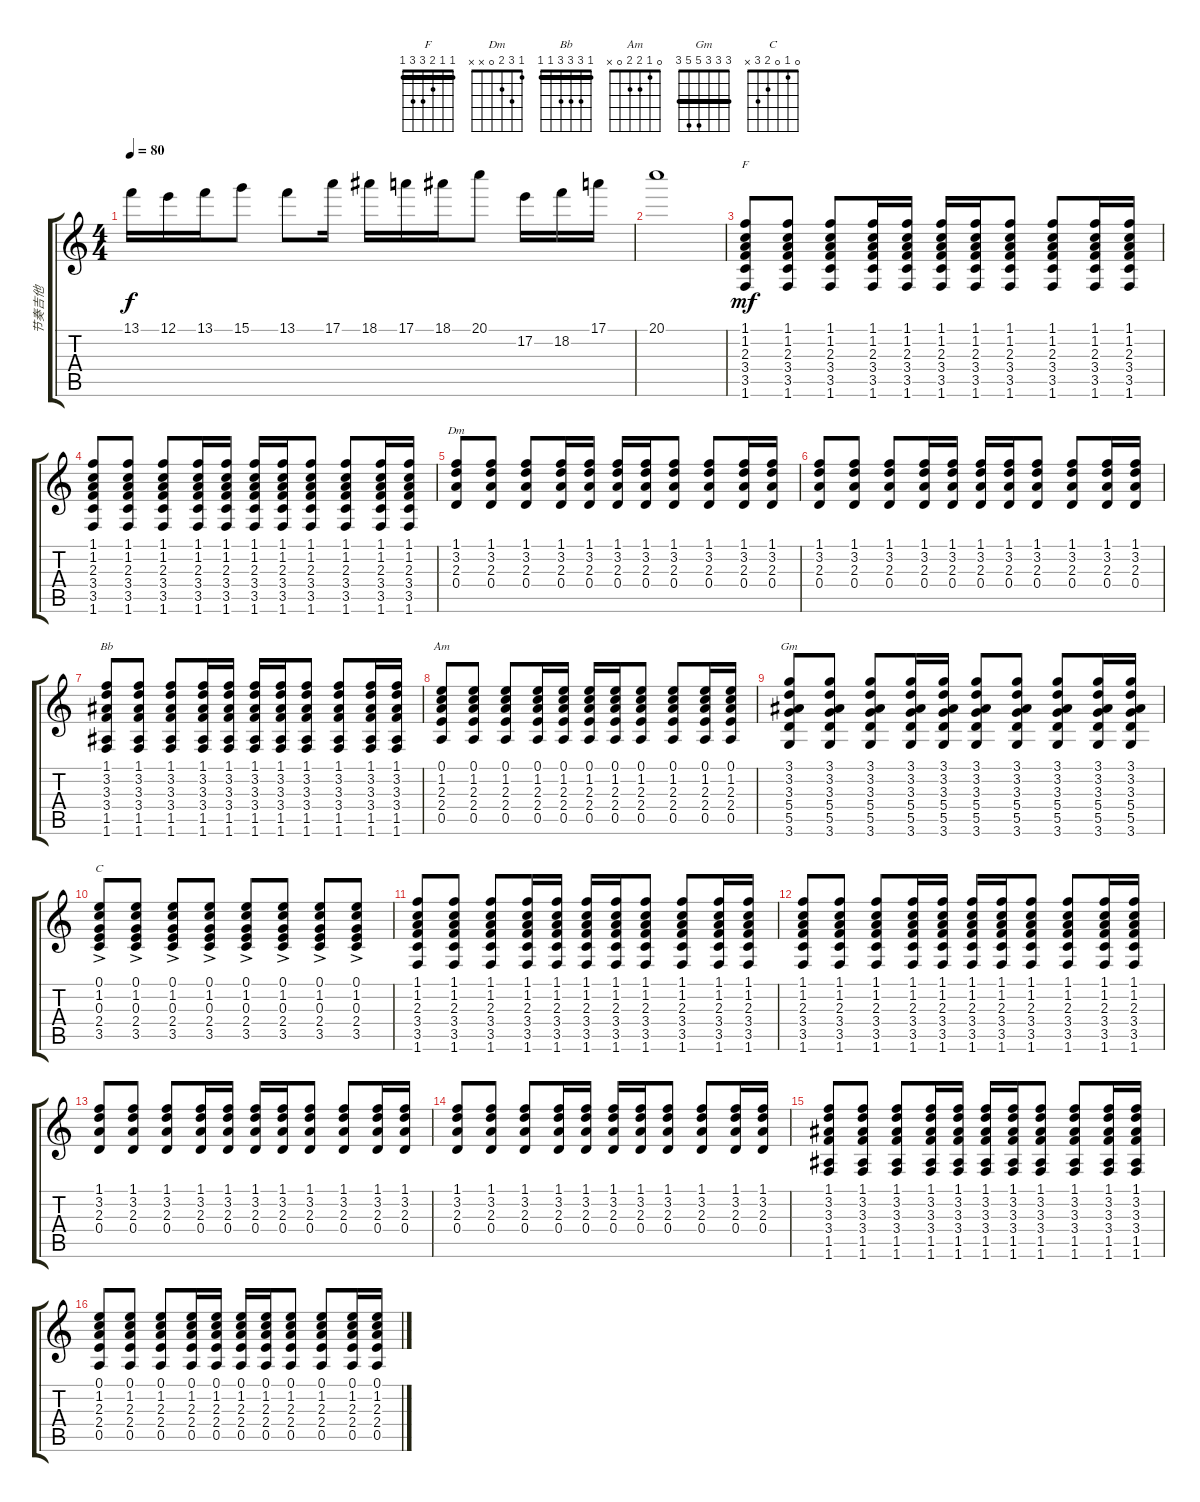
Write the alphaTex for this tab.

\track ("节奏吉他" "节奏吉他") {instrument acousticguitarsteel}
\staff {score tabs}
\tuning (E4 B3 G3 D3 A2 E2) {hide}
\chord ("F" 1 1 2 3 3 1) {barre 1}
\chord ("Dm" 1 3 2 0 x x)
\chord ("Bb" 1 3 3 3 1 1) {barre 1}
\chord ("Am" 0 1 2 2 0 x)
\chord ("Gm" 3 3 3 5 5 3) {barre 3}
\chord ("C" 0 1 0 2 3 x)
\ts (4 4)
\tempo 80
\clef g2
\ks c
13.1.16{dy f} 12.1.16 13.1.16 15.1.8 13.1.8 17.1.16 18.1.16 17.1.16 18.1.16 20.1.8 17.2.16 18.2.16 17.1.16 |
20.1.1 |
(1.1 1.2 2.3 3.4 3.5 1.6).8{ch "F" dy mf} (1.1 1.2 2.3 3.4 3.5 1.6).8 (1.1 1.2 2.3 3.4 3.5 1.6).8 (1.1 1.2 2.3 3.4 3.5 1.6).16 (1.1 1.2 2.3 3.4 3.5 1.6).16 (1.1 1.2 2.3 3.4 3.5 1.6).16 (1.1 1.2 2.3 3.4 3.5 1.6).16 (1.1 1.2 2.3 3.4 3.5 1.6).8 (1.1 1.2 2.3 3.4 3.5 1.6).8 (1.1 1.2 2.3 3.4 3.5 1.6).16 (1.1 1.2 2.3 3.4 3.5 1.6).16 |
(1.1 1.2 2.3 3.4 3.5 1.6).8 (1.1 1.2 2.3 3.4 3.5 1.6).8 (1.1 1.2 2.3 3.4 3.5 1.6).8 (1.1 1.2 2.3 3.4 3.5 1.6).16 (1.1 1.2 2.3 3.4 3.5 1.6).16 (1.1 1.2 2.3 3.4 3.5 1.6).16 (1.1 1.2 2.3 3.4 3.5 1.6).16 (1.1 1.2 2.3 3.4 3.5 1.6).8 (1.1 1.2 2.3 3.4 3.5 1.6).8 (1.1 1.2 2.3 3.4 3.5 1.6).16 (1.1 1.2 2.3 3.4 3.5 1.6).16 |
(1.1 3.2 2.3 0.4).8{ch "Dm"} (1.1 3.2 2.3 0.4).8 (1.1 3.2 2.3 0.4).8 (1.1 3.2 2.3 0.4).16 (1.1 3.2 2.3 0.4).16 (1.1 3.2 2.3 0.4).16 (1.1 3.2 2.3 0.4).16 (1.1 3.2 2.3 0.4).8 (1.1 3.2 2.3 0.4).8 (1.1 3.2 2.3 0.4).16 (1.1 3.2 2.3 0.4).16 |
(1.1 3.2 2.3 0.4).8 (1.1 3.2 2.3 0.4).8 (1.1 3.2 2.3 0.4).8 (1.1 3.2 2.3 0.4).16 (1.1 3.2 2.3 0.4).16 (1.1 3.2 2.3 0.4).16 (1.1 3.2 2.3 0.4).16 (1.1 3.2 2.3 0.4).8 (1.1 3.2 2.3 0.4).8 (1.1 3.2 2.3 0.4).16 (1.1 3.2 2.3 0.4).16 |
(1.1 3.2 3.3 3.4 1.5 1.6).8{ch "Bb"} (1.1 3.2 3.3 3.4 1.5 1.6).8 (1.1 3.2 3.3 3.4 1.5 1.6).8 (1.1 3.2 3.3 3.4 1.5 1.6).16 (1.1 3.2 3.3 3.4 1.5 1.6).16 (1.1 3.2 3.3 3.4 1.5 1.6).16 (1.1 3.2 3.3 3.4 1.5 1.6).16 (1.1 3.2 3.3 3.4 1.5 1.6).8 (1.1 3.2 3.3 3.4 1.5 1.6).8 (1.1 3.2 3.3 3.4 1.5 1.6).16 (1.1 3.2 3.3 3.4 1.5 1.6).16 |
(0.1 1.2 2.3 2.4 0.5).8{ch "Am"} (0.1 1.2 2.3 2.4 0.5).8 (0.1 1.2 2.3 2.4 0.5).8 (0.1 1.2 2.3 2.4 0.5).16 (0.1 1.2 2.3 2.4 0.5).16 (0.1 1.2 2.3 2.4 0.5).16 (0.1 1.2 2.3 2.4 0.5).16 (0.1 1.2 2.3 2.4 0.5).8 (0.1 1.2 2.3 2.4 0.5).8 (0.1 1.2 2.3 2.4 0.5).16 (0.1 1.2 2.3 2.4 0.5).16 |
(3.1 3.2 3.3 5.4 5.5 3.6).8{ch "Gm"} (3.1 3.2 3.3 5.4 5.5 3.6).8 (3.1 3.2 3.3 5.4 5.5 3.6).8 (3.1 3.2 3.3 5.4 5.5 3.6).16 (3.1 3.2 3.3 5.4 5.5 3.6).16 (3.1 3.2 3.3 5.4 5.5 3.6).8 (3.1 3.2 3.3 5.4 5.5 3.6).8 (3.1 3.2 3.3 5.4 5.5 3.6).8 (3.1 3.2 3.3 5.4 5.5 3.6).16 (3.1 3.2 3.3 5.4 5.5 3.6).16 |
(0.1{ac} 1.2{ac} 0.3{ac} 2.4{ac} 3.5{ac}).8{ch "C"} (0.1{ac} 1.2{ac} 0.3{ac} 2.4{ac} 3.5{ac}).8 (0.1{ac} 1.2{ac} 0.3{ac} 2.4{ac} 3.5{ac}).8 (0.1{ac} 1.2{ac} 0.3{ac} 2.4{ac} 3.5{ac}).8 (0.1{ac} 1.2{ac} 0.3{ac} 2.4{ac} 3.5{ac}).8 (0.1{ac} 1.2{ac} 0.3{ac} 2.4{ac} 3.5{ac}).8 (0.1{ac} 1.2{ac} 0.3{ac} 2.4{ac} 3.5{ac}).8 (0.1{ac} 1.2{ac} 0.3{ac} 2.4{ac} 3.5{ac}).8 |
(1.1 1.2 2.3 3.4 3.5 1.6).8 (1.1 1.2 2.3 3.4 3.5 1.6).8 (1.1 1.2 2.3 3.4 3.5 1.6).8 (1.1 1.2 2.3 3.4 3.5 1.6).16 (1.1 1.2 2.3 3.4 3.5 1.6).16 (1.1 1.2 2.3 3.4 3.5 1.6).16 (1.1 1.2 2.3 3.4 3.5 1.6).16 (1.1 1.2 2.3 3.4 3.5 1.6).8 (1.1 1.2 2.3 3.4 3.5 1.6).8 (1.1 1.2 2.3 3.4 3.5 1.6).16 (1.1 1.2 2.3 3.4 3.5 1.6).16 |
(1.1 1.2 2.3 3.4 3.5 1.6).8 (1.1 1.2 2.3 3.4 3.5 1.6).8 (1.1 1.2 2.3 3.4 3.5 1.6).8 (1.1 1.2 2.3 3.4 3.5 1.6).16 (1.1 1.2 2.3 3.4 3.5 1.6).16 (1.1 1.2 2.3 3.4 3.5 1.6).16 (1.1 1.2 2.3 3.4 3.5 1.6).16 (1.1 1.2 2.3 3.4 3.5 1.6).8 (1.1 1.2 2.3 3.4 3.5 1.6).8 (1.1 1.2 2.3 3.4 3.5 1.6).16 (1.1 1.2 2.3 3.4 3.5 1.6).16 |
(1.1 3.2 2.3 0.4).8 (1.1 3.2 2.3 0.4).8 (1.1 3.2 2.3 0.4).8 (1.1 3.2 2.3 0.4).16 (1.1 3.2 2.3 0.4).16 (1.1 3.2 2.3 0.4).16 (1.1 3.2 2.3 0.4).16 (1.1 3.2 2.3 0.4).8 (1.1 3.2 2.3 0.4).8 (1.1 3.2 2.3 0.4).16 (1.1 3.2 2.3 0.4).16 |
(1.1 3.2 2.3 0.4).8 (1.1 3.2 2.3 0.4).8 (1.1 3.2 2.3 0.4).8 (1.1 3.2 2.3 0.4).16 (1.1 3.2 2.3 0.4).16 (1.1 3.2 2.3 0.4).16 (1.1 3.2 2.3 0.4).16 (1.1 3.2 2.3 0.4).8 (1.1 3.2 2.3 0.4).8 (1.1 3.2 2.3 0.4).16 (1.1 3.2 2.3 0.4).16 |
(1.1 3.2 3.3 3.4 1.5 1.6).8 (1.1 3.2 3.3 3.4 1.5 1.6).8 (1.1 3.2 3.3 3.4 1.5 1.6).8 (1.1 3.2 3.3 3.4 1.5 1.6).16 (1.1 3.2 3.3 3.4 1.5 1.6).16 (1.1 3.2 3.3 3.4 1.5 1.6).16 (1.1 3.2 3.3 3.4 1.5 1.6).16 (1.1 3.2 3.3 3.4 1.5 1.6).8 (1.1 3.2 3.3 3.4 1.5 1.6).8 (1.1 3.2 3.3 3.4 1.5 1.6).16 (1.1 3.2 3.3 3.4 1.5 1.6).16 |
(0.1 1.2 2.3 2.4 0.5).8 (0.1 1.2 2.3 2.4 0.5).8 (0.1 1.2 2.3 2.4 0.5).8 (0.1 1.2 2.3 2.4 0.5).16 (0.1 1.2 2.3 2.4 0.5).16 (0.1 1.2 2.3 2.4 0.5).16 (0.1 1.2 2.3 2.4 0.5).16 (0.1 1.2 2.3 2.4 0.5).8 (0.1 1.2 2.3 2.4 0.5).8 (0.1 1.2 2.3 2.4 0.5).16 (0.1 1.2 2.3 2.4 0.5).16
